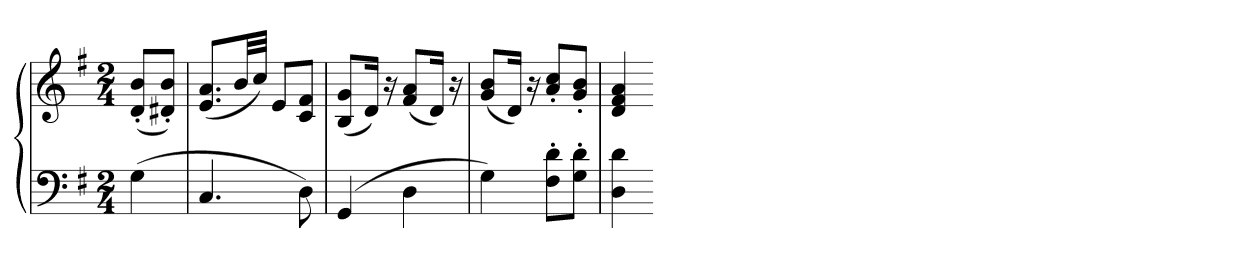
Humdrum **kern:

**kern	**kern
*part1	*part1
*staff2	*staff1
*clefF4	*clefG2
*k[f#]	*k[f#]
*G:	*G:
*M2/4	*M2/4
=	=
(4G	(8d' 8b'L
.	8d#X' 8b'J)
=1	=1
4.C	(8.e 8.aL
.	32bLL
.	32ccJJJ)
.	8eL
8D)	8c 8f#J
=2	=2
(4GG	(8B 8gL
.	16dJk)
.	16r
4D	(8f# 8aL
.	16dJk)
.	16r
=3	=3
4G)	(8g 8bL
.	16dJk)
.	16r
8F#' 8d'L	8a' 8cc'L
8G' 8d'J	8g' 8b'J
=4	=4
4D 4d	4d 4f# 4a
=-	=-
*-	*-
